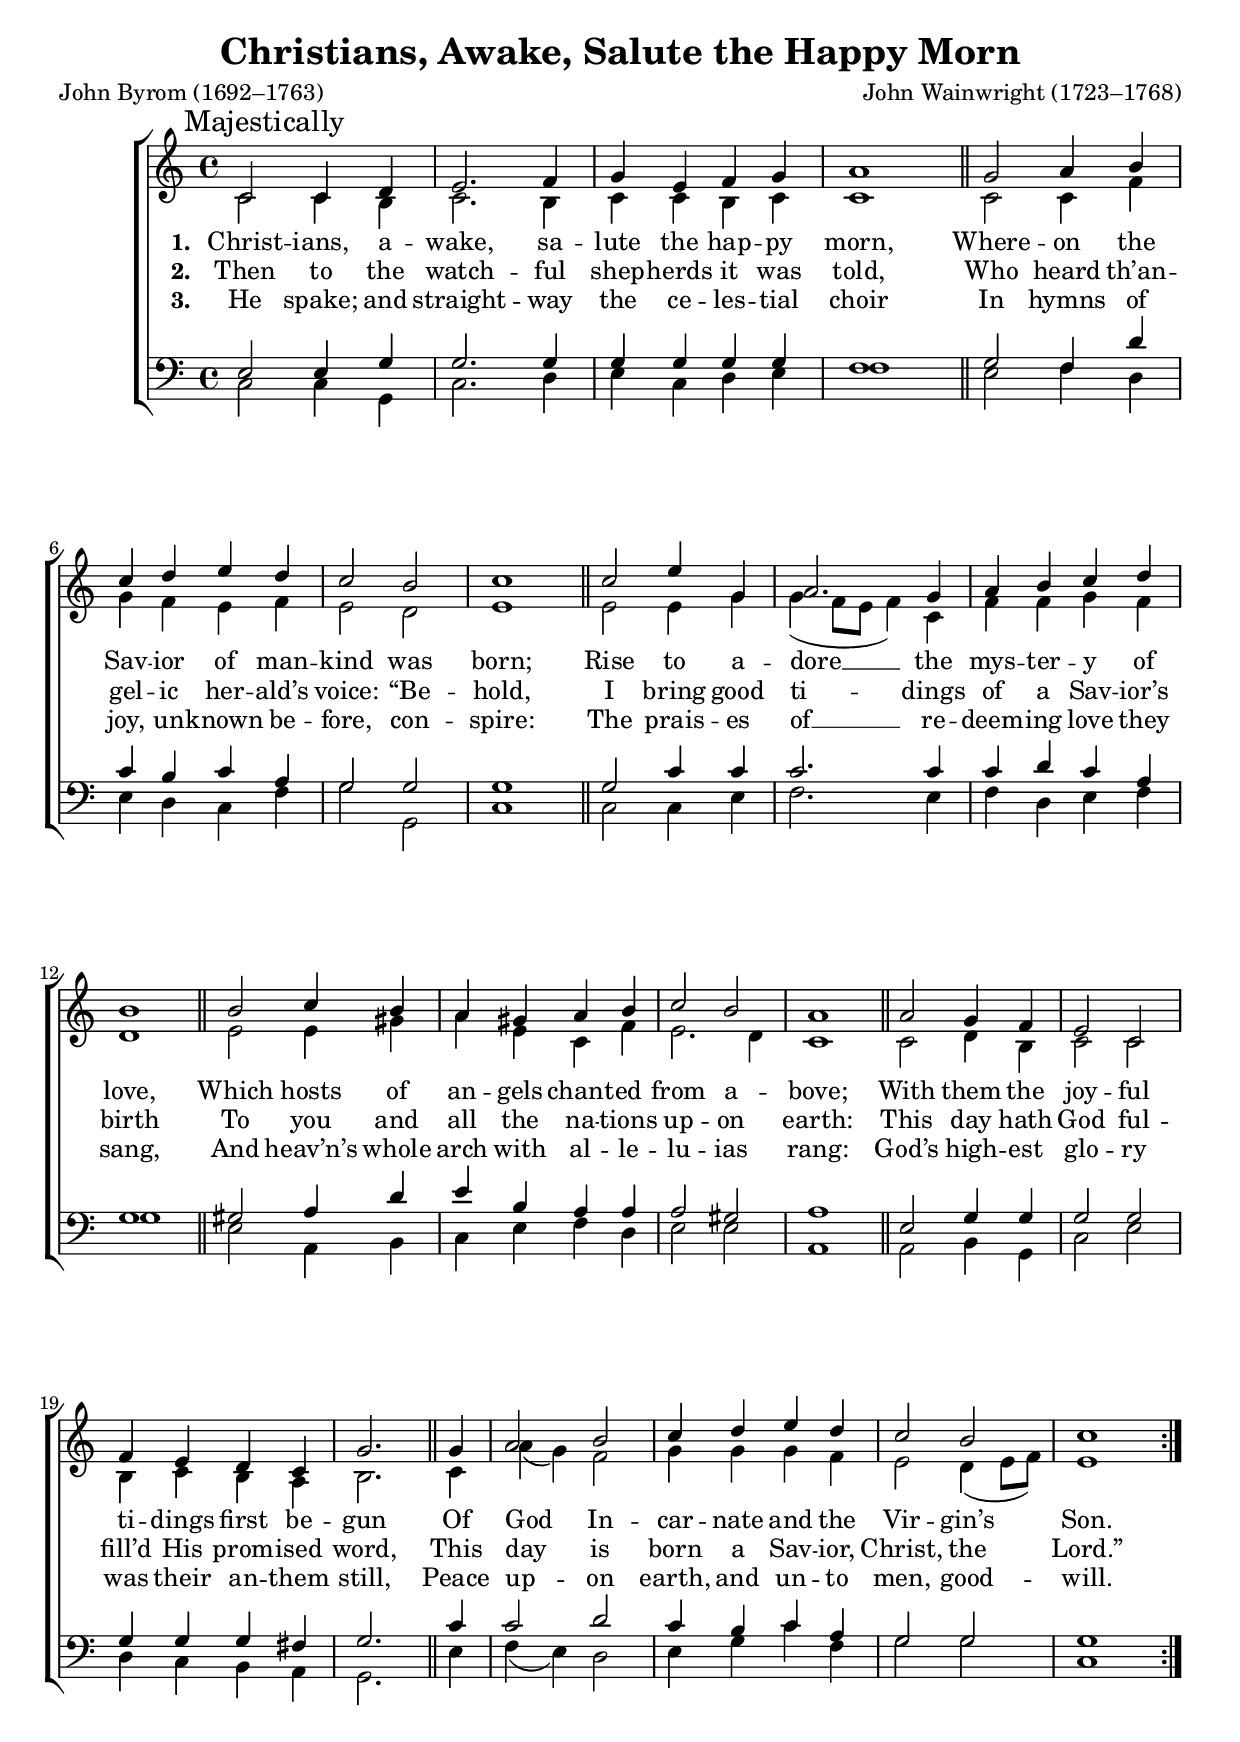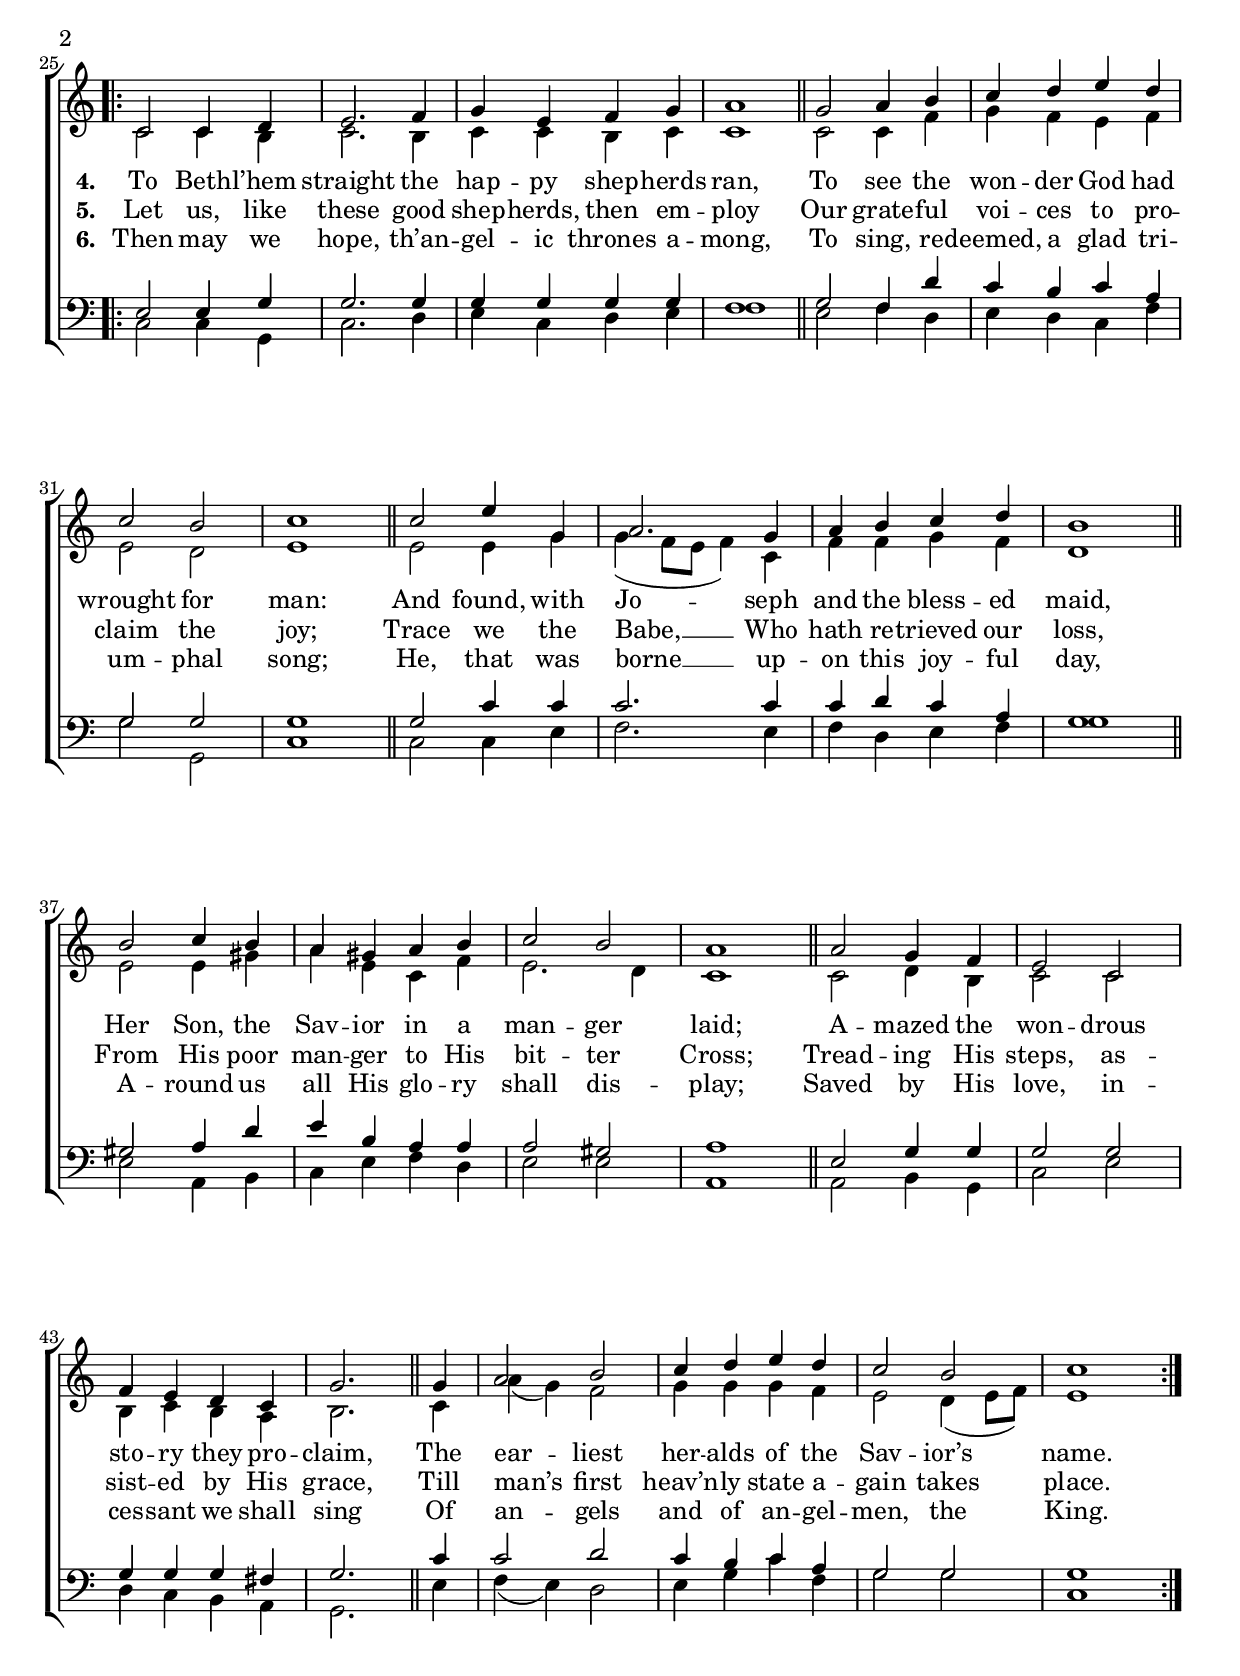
\version "2.14.2"
\include "util.ly"
\header {
  title = "Christians, Awake, Salute the Happy Morn"
  poet = "John Byrom (1692–1763)"
  composer = "John Wainwright (1723–1768)"
  %tagline = \markup { "from " \italic "The English Hymnal" ", 1906"}
}

global = {
  \key c \major
  \time 4/4
  %\override DynamicLineSpanner #'staff-padding = #0.0
  %\override DynamicLineSpanner #'Y-extent = #'(0 . 0)
}

sopMusic = \relative c' {
  \repeat volta 3 {
    c2 c4 d |
    e2. f4 |
    g e f g |
    a1 \bar "||"
    g2 a4 b |
    
    c d e d |
    c2 b |
    c1 \bar "||"
    c2 e4 g, |
    a2. g4 |
    a b c d |
    b1 \bar "||"
    
    b2 c4 b |
    a gis a b |
    c2 b |
    a1 \bar "||"
    a2 g4 f |
    e2 c |
    
    f4 e d c |
    g'2. \bar"||" g4 |
    a2 b |
    c4 d e d |
    c2 b |
    c1 \break
  }
}
sopWords = \lyricmode {
  
}

altoMusic = \relative c' {
  c2 c4 b |
  c2. b4 |
  c c b c |
  c1 |
  c2 c4 f |
  
  g f e f |
  e2 d |
  e1 |
  e2 e4 g |
  g( f8[ e] f4) c4 |
  f f g f |
  d1 |
  
  e2 e4 gis |
  a e c f |
  e2. d4 |
  c1 |
  c2 d4 b |
  c2 c |
  
  b4 c b a |
  b2. c4 |
  a'( g) f2 |
  g4 g g f |
  e2 d4( e8[ f]) |
  e1
}
altoWords = \lyricmode {
  \dropLyricsVII
  \set stanza = #"1. "
  \set associatedVoice = "altos"
  Christ -- ians, a -- wake, sa -- lute the hap -- py morn,
  Where -- on the Sav -- ior of man -- kind was born;
  Rise to a -- dore __ the mys -- ter -- y of love,
  \unset associatedVoice
  Which hosts of an -- gels chant -- ed from a -- bove;
  With them the joy -- ful ti -- dings first be -- gun
  Of God In -- car -- nate and the Vir -- gin’s Son.
  
  \set stanza = #"4. "
  \set associatedVoice = "altos"
  To Beth -- l’hem straight the hap -- py shep -- herds ran,
  To see the won -- der God had wrought for man:
  And found, with Jo -- seph and the bless -- ed maid,
  \unset associatedVoice
  Her Son, the Sav -- ior in a man -- ger laid;
  A -- mazed the won -- drous sto -- ry they pro -- claim,
  The ear -- liest her -- alds of the Sav -- ior’s name.
}
altoWordsII = \lyricmode {
  \dropLyricsVII
  \set stanza = #"2. "
  \set associatedVoice = "altos"
  Then to the watch -- ful shep -- herds it was told,
  Who heard th’an -- gel -- ic her -- ald’s voice: “Be -- hold,
  I bring good ti -- dings of a Sav -- ior’s birth
  \unset associatedVoice
  To you and all the na -- tions up -- on earth:
  This day hath God ful -- fill’d His prom -- ised word,
  This day is born a Sav -- ior, Christ, the Lord.”
  
  \set stanza = #"5. "
  \set associatedVoice = "altos"
  Let us, like these good shep -- herds, then em -- ploy
  Our grate -- ful voi -- ces to pro -- claim the joy;
  Trace we the Babe, __ Who hath re -- trieved our loss,
  \unset associatedVoice
  From His poor man -- ger to His bit -- ter Cross;
  Tread -- ing His steps, as -- sist -- ed by His grace,
  Till man’s first heav’n -- ly state a -- gain takes place.
}
altoWordsIII = \lyricmode {
  \dropLyricsVII
  \set stanza = #"3. "
  \set associatedVoice = "altos"
  He spake; and straight -- way the ce -- les -- tial choir
  In hymns of joy, un -- known be -- fore, con -- spire:
  The prais -- es of __ re -- deem -- ing love they sang,
  \unset associatedVoice
  And heav’n’s whole arch with al -- le -- lu -- ias rang:
  God’s high -- est glo -- ry was their an -- them still,
  Peace up -- on earth, and un -- to men, good -- will.
  
  \set stanza = #"6. "
  \set associatedVoice = "altos"
  Then may we hope, th’an -- gel -- ic thrones a -- mong,
  To sing, re -- deemed, a glad tri -- um -- phal song;
  He, that was borne __ up -- on this joy -- ful day,
  \unset associatedVoice
  A -- round us all His glo -- ry shall dis -- play;
  Saved by His love, in -- ces -- sant we shall sing
  Of an -- gels and of an -- gel -- men, the King.
}
altoWordsIV = \lyricmode {
}
altoWordsV = \lyricmode {
}
altoWordsVI = \lyricmode {
}

tenorMusic = \relative c {
  e2 e4 g |
  g2. g4 |
  g g g g |
  f1 |
  g2 f4 d' |
  
  c b c a |
  g2 g |
  g1 |
  g2 c4 c |
  c2. c4 |
  c d c a |
  g1 |
  
  gis2 a4 d |
  e b a a |
  a2 gis |
  a1 |
  e2 g4 g |
  g2 g |
  
  g4 g g fis |
  g2. c4 |
  c2 d |
  c4 b c a |
  g2 g |
  g1
}
tenorWords = \lyricmode {

}

bassMusic = \relative c {
  c2 c4 g |
  c2. d4 |
  e c d e |
  f1 |
  e2 f4 d |
  e d c f |
  g2 g, |
  c1 |
  c2 c4 e |
  f2. e4 |
  f d e f |
  g1 |
  
  e2 a,4 b |
  c e f d |
  e2 e |
  a,1 |
  a2 b4 g |
  c2 e |
  
  d4 c b a |
  g2. e'4 |
  f( e) d2 |
  e4 g c f, |
  g2 g |
  c,1
}
bassWords = \lyricmode {

}

\score {
  <<
   \new ChoirStaff <<
%    \new Lyrics = sopranos \with { \override VerticalAxisGroup #'nonstaff-relatedstaff-spacing = #'((basic-distance . 1)) }
    \new Staff = women <<
      \new Voice = "sopranos" { \voiceOne << \global {\once \override Score.RehearsalMark #'self-alignment-X = #LEFT \mark "Majestically" \sopMusic \sopMusic} >> }
      \new Voice = "altos" { \voiceTwo << \global \repeat unfold 2 \altoMusic >> }
    >>
    \new Lyrics \with { alignAboveContext = #"women" \override VerticalAxisGroup #'nonstaff-relatedstaff-spacing = #'((basic-distance . 1))} \lyricsto "sopranos" \sopWords
   \new Staff = men <<
      \clef bass
      \new Voice = "tenors" { \voiceOne << \global \repeat unfold 2 \tenorMusic >> }
      \new Voice = "basses" { \voiceTwo << \global \repeat unfold 2 \bassMusic >> }
    >>
    \new Lyrics = "altosVI"  \with { alignBelowContext = #"women" 
      \override VerticalAxisGroup #'nonstaff-relatedstaff-spacing = #'((basic-distance . 1))
      } \lyricsto "basses" \altoWordsVI
    \new Lyrics = "altosV"  \with { alignBelowContext = #"women" 
      \override VerticalAxisGroup #'nonstaff-relatedstaff-spacing = #'((basic-distance . 1))
      } \lyricsto "basses" \altoWordsV
    \new Lyrics = "altosIV"  \with { alignBelowContext = #"women" 
      \override VerticalAxisGroup #'nonstaff-relatedstaff-spacing = #'((basic-distance . 1))
      } \lyricsto "basses" \altoWordsIV
    \new Lyrics = "altosIII"  \with { alignBelowContext = #"women" 
      \override VerticalAxisGroup #'nonstaff-relatedstaff-spacing = #'((basic-distance . 1))
      } \lyricsto "basses" \altoWordsIII
    \new Lyrics = "altosII"  \with { alignBelowContext = #"women" 
      \override VerticalAxisGroup #'nonstaff-relatedstaff-spacing = #'((basic-distance . 1))
      } \lyricsto "basses" \altoWordsII
    \new Lyrics = "altos"  \with { alignBelowContext = #"women" 
      \override VerticalAxisGroup #'nonstaff-relatedstaff-spacing = #'((basic-distance . 1))
      } \lyricsto "basses" \altoWords
    \new Lyrics \with { alignAboveContext = #"men" \override VerticalAxisGroup #'nonstaff-relatedstaff-spacing = #'((basic-distance . 1)) } \lyricsto "tenors" \tenorWords
    \new Lyrics \with { alignBelowContext = #"men" \override VerticalAxisGroup #'nonstaff-relatedstaff-spacing = #'((basic-distance . 1)) } \lyricsto "basses" \bassWords
  >>
%    \new PianoStaff << \new Staff { \new Voice { \pianoRH } } \new Staff { \clef "bass" \pianoLH } >>
  >>
  \layout { }
  \midi {
    \tempo 4 = 135
    \set Staff.midiInstrument = "flute"
  
    \context {
      \Voice
      \remove "Dynamic_performer"
    }
  }
}
